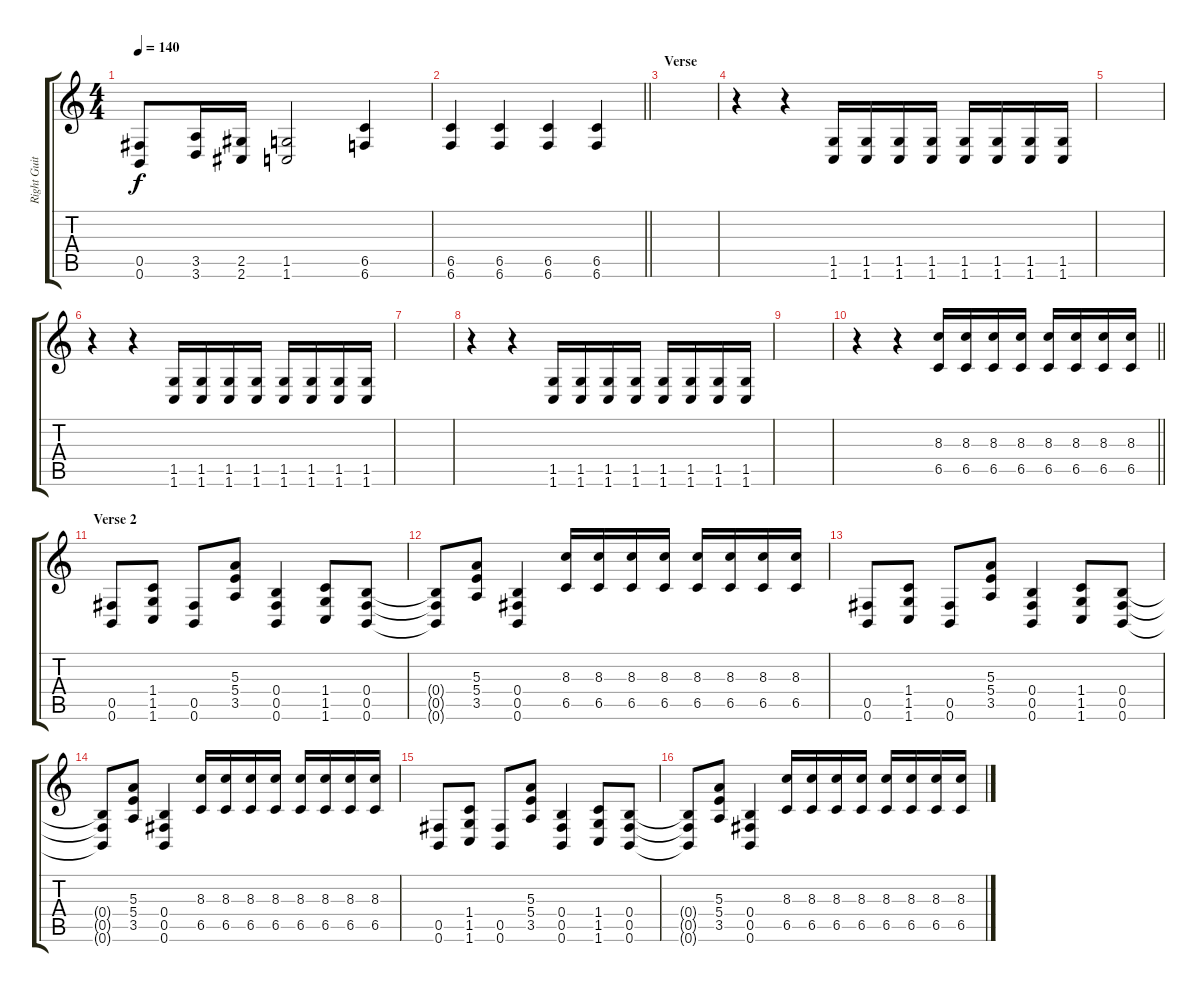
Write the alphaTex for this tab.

\track ("Right Guitar" "Right Guit") {instrument distortionguitar}
\staff {score tabs}
\tuning (Db4 Ab3 E3 B2 Gb2 B1) {hide}
\ts (4 4)
\tempo 140
\clef g2
\ks c
(0.5{t} 0.6{t}).8{dy f} (3.5 3.6).16 (2.5 2.6).16 (1.5 1.6).2 (6.5 6.6).4 |
\barLineRight lightlight
(6.5 6.6).4 (6.5 6.6).4 (6.5 6.6).4 (6.5 6.6).4 |
\section ("" "Verse")
|
r.4 r.4 (1.5 1.6).16 (1.5 1.6).16 (1.5 1.6).16 (1.5 1.6).16 (1.5 1.6).16 (1.5 1.6).16 (1.5 1.6).16 (1.5 1.6).16 |
|
r.4 r.4 (1.5 1.6).16 (1.5 1.6).16 (1.5 1.6).16 (1.5 1.6).16 (1.5 1.6).16 (1.5 1.6).16 (1.5 1.6).16 (1.5 1.6).16 |
|
r.4 r.4 (1.5 1.6).16 (1.5 1.6).16 (1.5 1.6).16 (1.5 1.6).16 (1.5 1.6).16 (1.5 1.6).16 (1.5 1.6).16 (1.5 1.6).16 |
|
\barLineRight lightlight
r.4 r.4 (8.3 6.5).16 (8.3 6.5).16 (8.3 6.5).16 (8.3 6.5).16 (8.3 6.5).16 (8.3 6.5).16 (8.3 6.5).16 (8.3 6.5).16 |
\section ("" "Verse 2")
(0.5 0.6).8 (1.4 1.5 1.6).8 (0.5 0.6).8 (5.3 5.4 3.5).8 (0.4 0.5 0.6).4 (1.4 1.5 1.6).8 (0.4 0.5 0.6).8 |
(0.4{t} 0.5{t} 0.6{t}).8 (5.3 5.4 3.5).8 (0.4 0.5 0.6).4 (8.3 6.5).16 (8.3 6.5).16 (8.3 6.5).16 (8.3 6.5).16 (8.3 6.5).16 (8.3 6.5).16 (8.3 6.5).16 (8.3 6.5).16 |
(0.5 0.6).8 (1.4 1.5 1.6).8 (0.5 0.6).8 (5.3 5.4 3.5).8 (0.4 0.5 0.6).4 (1.4 1.5 1.6).8 (0.4 0.5 0.6).8 |
(0.4{t} 0.5{t} 0.6{t}).8 (5.3 5.4 3.5).8 (0.4 0.5 0.6).4 (8.3 6.5).16 (8.3 6.5).16 (8.3 6.5).16 (8.3 6.5).16 (8.3 6.5).16 (8.3 6.5).16 (8.3 6.5).16 (8.3 6.5).16 |
(0.5 0.6).8 (1.4 1.5 1.6).8 (0.5 0.6).8 (5.3 5.4 3.5).8 (0.4 0.5 0.6).4 (1.4 1.5 1.6).8 (0.4 0.5 0.6).8 |
(0.4{t} 0.5{t} 0.6{t}).8 (5.3 5.4 3.5).8 (0.4 0.5 0.6).4 (8.3 6.5).16 (8.3 6.5).16 (8.3 6.5).16 (8.3 6.5).16 (8.3 6.5).16 (8.3 6.5).16 (8.3 6.5).16 (8.3 6.5).16
